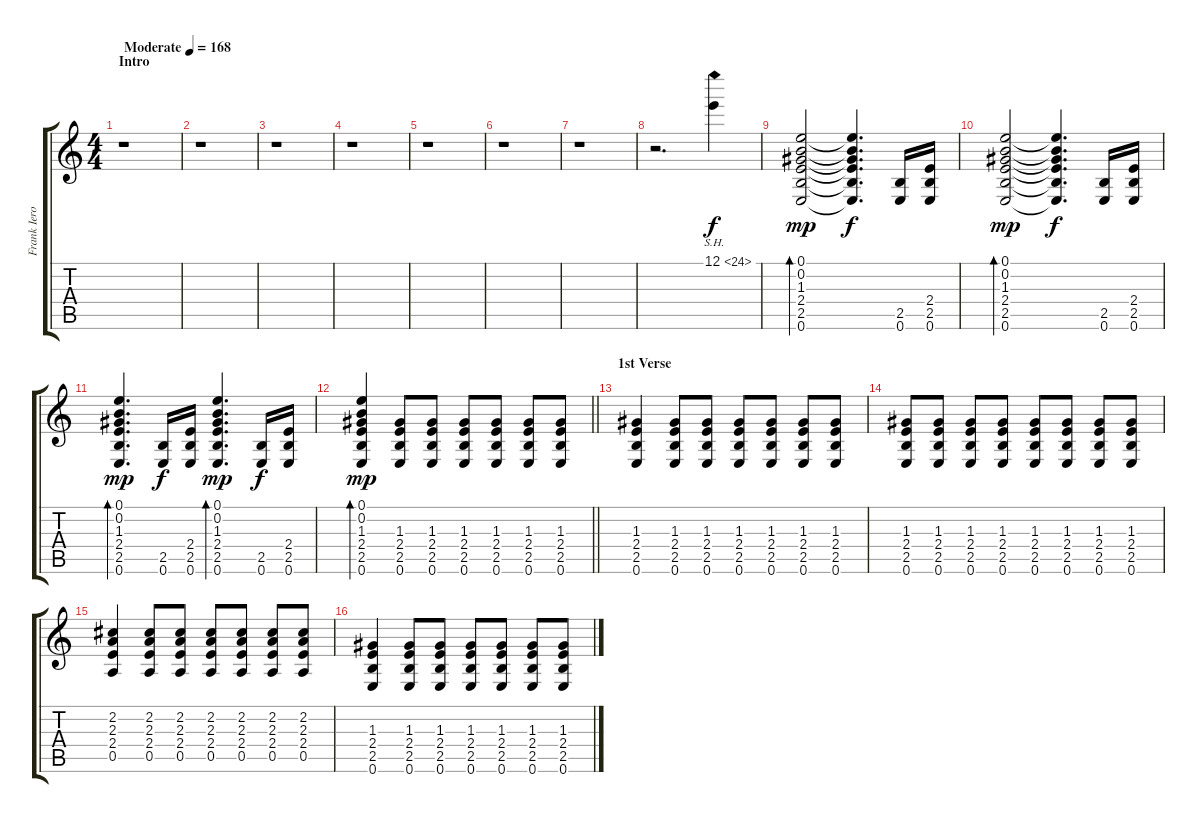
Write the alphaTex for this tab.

\track ("Frank Iero" "Frank Iero") {instrument distortionguitar}
\staff {score tabs}
\tuning (E4 B3 G3 D3 A2 E2) {hide}
\ts (4 4)
\section ("" "Intro")
\tempo (168 "Moderate")
\clef g2
\ks c
r.1{dy f instrument distortionguitar} |
r.1 |
r.1 |
r.1 |
r.1 |
r.1 |
r.1 |
r.2{d} 12.1{sh 12}.4 |
(0.1 0.2 1.3 2.4 2.5 0.6).2{bd 60 dy mp} (0.1{t} 0.2{t} 1.3{t} 2.4{t} 2.5{t} 0.6{t}).4{d dy f} (2.5 0.6).16 (2.4 2.5 0.6).16 |
(0.1 0.2 1.3 2.4 2.5 0.6).2{bd 60 dy mp} (0.1{t} 0.2{t} 1.3{t} 2.4{t} 2.5{t} 0.6{t}).4{d dy f} (2.5 0.6).16 (2.4 2.5 0.6).16 |
(0.1 0.2 1.3 2.4 2.5 0.6).4{d bd 60 dy mp} (2.5 0.6).16{dy f} (2.4 2.5 0.6).16 (0.1 0.2 1.3 2.4 2.5 0.6).4{d bd 60 dy mp} (2.5 0.6).16{dy f} (2.4 2.5 0.6).16 |
\barLineRight lightlight
(0.1 0.2 1.3 2.4 2.5 0.6).4{bd 60 dy mp} (1.3 2.4 2.5 0.6).8 (1.3 2.4 2.5 0.6).8 (1.3 2.4 2.5 0.6).8 (1.3 2.4 2.5 0.6).8 (1.3 2.4 2.5 0.6).8 (1.3 2.4 2.5 0.6).8 |
\section ("" "1st Verse")
(1.3 2.4 2.5 0.6).4 (1.3 2.4 2.5 0.6).8 (1.3 2.4 2.5 0.6).8 (1.3 2.4 2.5 0.6).8 (1.3 2.4 2.5 0.6).8 (1.3 2.4 2.5 0.6).8 (1.3 2.4 2.5 0.6).8 |
(1.3 2.4 2.5 0.6).8 (1.3 2.4 2.5 0.6).8 (1.3 2.4 2.5 0.6).8 (1.3 2.4 2.5 0.6).8 (1.3 2.4 2.5 0.6).8 (1.3 2.4 2.5 0.6).8 (1.3 2.4 2.5 0.6).8 (1.3 2.4 2.5 0.6).8 |
(2.2 2.3 2.4 0.5).4 (2.2 2.3 2.4 0.5).8 (2.2 2.3 2.4 0.5).8 (2.2 2.3 2.4 0.5).8 (2.2 2.3 2.4 0.5).8 (2.2 2.3 2.4 0.5).8 (2.2 2.3 2.4 0.5).8 |
(1.3 2.4 2.5 0.6).4 (1.3 2.4 2.5 0.6).8 (1.3 2.4 2.5 0.6).8 (1.3 2.4 2.5 0.6).8 (1.3 2.4 2.5 0.6).8 (1.3 2.4 2.5 0.6).8 (1.3 2.4 2.5 0.6).8
